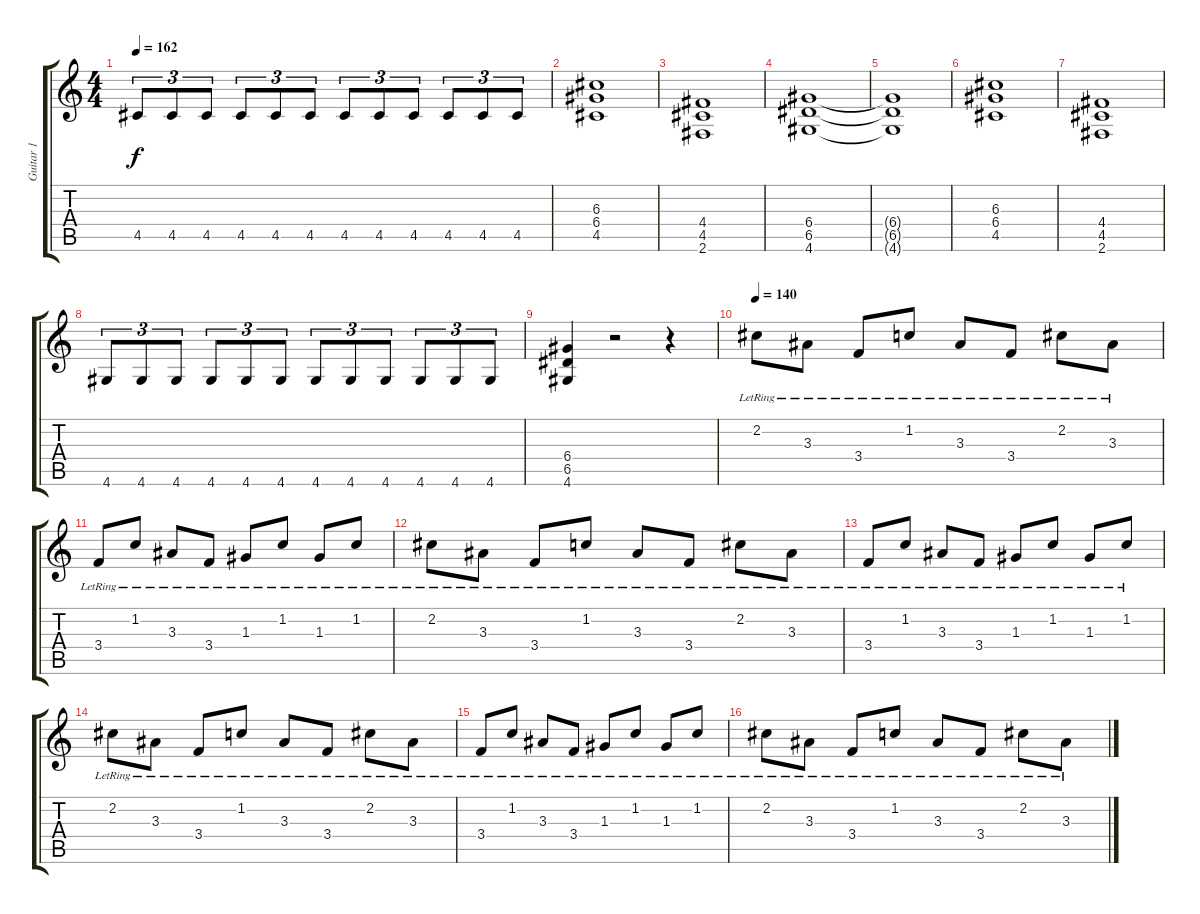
\track ("Guitar 1" "Guitar 1") {instrument overdrivenguitar}
\staff {score tabs}
\tuning (E4 B3 G3 D3 A2 E2) {hide}
\ts (4 4)
\tempo 162
\clef g2
\ks c
4.5.8{tu (3 2) dy f} 4.5.8{tu (3 2)} 4.5.8{tu (3 2)} 4.5.8{tu (3 2)} 4.5.8{tu (3 2)} 4.5.8{tu (3 2)} 4.5.8{tu (3 2)} 4.5.8{tu (3 2)} 4.5.8{tu (3 2)} 4.5.8{tu (3 2)} 4.5.8{tu (3 2)} 4.5.8{tu (3 2)} |
(6.3 6.4 4.5).1 |
(4.4 4.5 2.6).1 |
(6.4 6.5 4.6).1 |
(6.4{t} 6.5{t} 4.6{t}).1 |
(6.3 6.4 4.5).1 |
(4.4 4.5 2.6).1 |
4.6.8{tu (3 2)} 4.6.8{tu (3 2)} 4.6.8{tu (3 2)} 4.6.8{tu (3 2)} 4.6.8{tu (3 2)} 4.6.8{tu (3 2)} 4.6.8{tu (3 2)} 4.6.8{tu (3 2)} 4.6.8{tu (3 2)} 4.6.8{tu (3 2)} 4.6.8{tu (3 2)} 4.6.8{tu (3 2)} |
\section ("" "")
(6.4 6.5 4.6).4 r.2 r.4 |
\tempo 140
2.2{lr}.8{volume 14 instrument acousticguitarnylon} 3.3{lr}.8 3.4{lr}.8 1.2{lr}.8 3.3{lr}.8 3.4{lr}.8 2.2{lr}.8 3.3{lr}.8 |
3.4{lr}.8 1.2{lr}.8 3.3{lr}.8 3.4{lr}.8 1.3{lr}.8 1.2{lr}.8 1.3{lr}.8 1.2{lr}.8 |
2.2{lr}.8 3.3{lr}.8 3.4{lr}.8 1.2{lr}.8 3.3{lr}.8 3.4{lr}.8 2.2{lr}.8 3.3{lr}.8 |
3.4{lr}.8 1.2{lr}.8 3.3{lr}.8 3.4{lr}.8 1.3{lr}.8 1.2{lr}.8 1.3{lr}.8 1.2{lr}.8 |
2.2{lr}.8 3.3{lr}.8 3.4{lr}.8 1.2{lr}.8 3.3{lr}.8 3.4{lr}.8 2.2{lr}.8 3.3{lr}.8 |
3.4{lr}.8 1.2{lr}.8 3.3{lr}.8 3.4{lr}.8 1.3{lr}.8 1.2{lr}.8 1.3{lr}.8 1.2{lr}.8 |
2.2{lr}.8 3.3{lr}.8 3.4{lr}.8 1.2{lr}.8 3.3{lr}.8 3.4{lr}.8 2.2{lr}.8 3.3{lr}.8
